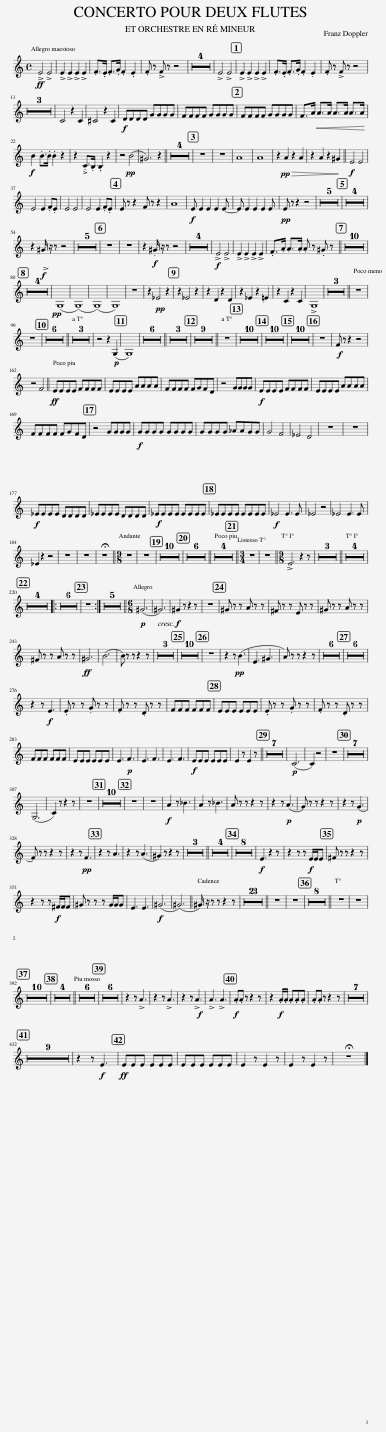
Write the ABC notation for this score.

X:1
L:1/8
M:4/4
I:linebreak $
K:none
V:1 treble transpose=-7
V:1
[K:C]!ff! !>!E4 !>!E4 | !>!E2 !>!E2 !>!E2 !>!E2 | .F>.E .F>.G .F2 .E2 | .F z !>!F z z4 | z8 | %5
 z8 | z8 | z8 | !>!E4 !>!E4 | !>!E2 !>!E2 !>!E2 !>!E2 | %10
 .F>.E .F>.G .F2 .E2 | .F z !>!F z z4 |$ z8 | z8 | z8 | %15
 C4 z2 C2 | ^C4 z2 C2 |!f! DDDD GGGG | FFFF GGGG | FFFF GGGG | %20
 F>A!<(! A>A A>A A>A!<)! |$!f! B2 .B>.B .B2 z2 | z2 .C>.B, .B,2 z2 | z4!pp! (B4 | ^G6) z2 || %25
 z8 | z8 | z8 | z8 | z8 | %30
 z8 | A8 | A8 | z2!pp!!>(! A2 z2 A2!>)! | z2 A2 z2 ^G2 || %35
!f! E4 E4 |$ E4 E2 .F.E | E4 E4 | E4 E2 .F.E | E z z2 F z z2 | %40
 A8 |!f! E E2 E2 E2 E- | E E2 E2 E2 E |!pp! E z z2 z4 | z8 | %45
 z8 | z8 | z8 | z8 | z8 | %50
 z8 | z8 | z8 |$ z2!f! !>!^G/ z/ z z4 | z8 | %55
 z8 | z8 | z8 | z8 | z8 | %60
 z8 | z2!f! .^G/ z/ z z4 | z8 | z8 | z8 | %65
 z8 |!f! !>!E4 !>!E4 | !>!E2 !>!E2 !>!E2 !>!E2 | .F>.A .A>.A .A z .^G z || z8 | %70
 z8 | z8 | z8 | z8 | z8 | %75
 z8 | z8 | z8 | z8 |$ z8 | %80
 z8 | z8 | z8 |!pp! (G,8 | (G,8) | %85
 (G,8) | G,8) | z8 | z2!pp! _E4 z2 | z2 _E4 z2 | %90
 z2 D2 z2 D2 | z2 _E2 z2 =E2 | z2 C2 z2 C2 | !>!G,8 | z8 | %95
 z8 | z8 || z8 |$ z8 | z8 | %100
 z8 | z8 | z8 | z8 | z8 || %105
 z8 | z8 | z8 | z4 z2!p! (G,2 | G,8) | %110
 z8 | z8 | z8 | z8 | z8 | %115
 z8 || z8 | z8 | z8 | z8 | %120
 z8 | z8 | z8 | z8 | z8 | %125
 z8 | z8 | z8 || z8 | z8 | %130
 z8 | z8 | z8 | z8 | z8 | %135
 z8 | z8 | z8 | z8 | z8 | %140
 z8 | z8 | z8 | z8 | z8 | %145
 z8 | z8 | z8 | z8 | z8 | %150
 z8 | z8 | z8 | z8 | z8 | %155
 z8 | z8 | z8 | z8 | z8 | %160
!f! F z z2 z4 |$ z4 F4 ||!ff! EEEE FFFF | EEEE AAAA | FFFF FGFD | %165
 z4 GGGG |!f! EEEE FFFF | EEEE AAAA |$ FFFF FGFD | z4 GGGG | %170
!f! GGGG GGGG | GGGG _AAGG | G4 F4 | _E4 D4 | z8 | %175
 z8 |$!f! _EEEE DDDD | _EEEE DDDD |!f! _EEEE EEEE | _EEEE EEEE | %180
!f! _E4 E3 E | _E4 z4 | _E4 E3 E |$ _E2 z2 z4 | z8 | %185
 z8 | !fermata!z8 ||[M:9/8] z9 | z9 | z9 | %190
 z9 | z9 | z9 | z9 | z9 | %195
 z9 | z9 | z9 | z9 | z9 | %200
 z9 | z9 | z9 | z9 | z9 || %205
 z9 | z9 | z9 | z9 ||[M:3/4] z6 | %210
 z6 ||[M:9/8] !>!E6 z2 z | z9 | z9 | z9 || %215
 z9 | z9 | z9 | z9 |$ z9 | %220
 z9 | z9 | z9 |: z9 | z9 | %225
 z9 | z9 | z9 | z9 | z9 :| %230
 z9 | z9 | z9 | z9 | z9 || %235
[M:6/8]!p! (^G6 | ^G6) |!f! ^G2 z z2 z | z6 | ^G z z A z z | %240
 ^F z z E z z | ^G z z A z z |$ ^F z z A z z |!ff! ^G6 | (B6 | %245
 B) z z z2 z | z6 | z6 | z6 | z6 | %250
 z6 | z6 | z6 | z6 | z6 | %255
 z6 | z6 | z6 | z6 | z6 | %260
 z2 z!pp! (B3 | E3 ^G3 | A) z z z2 z | z6 | z6 | %265
 z6 | z6 | z6 | z6 | z6 | %270
 z6 | z6 | z6 | z6 | z6 |$ %275
 z2 z!f! E3 | .E z z .G z z | .F z z .D z z | FFF FFF | EEE EEE | %280
 .E z z .G z z | .F z z .D z z |$ FFF FFF | EEE EEE | E3!p! F3 | %285
 E3 F3 | E3 F3 |!f! EEE EEE | E2 z E2 z || z6 | %290
 z6 | z6 | z6 | z6 | z6 | %295
 z6 |!p! (C6 | C2) z4 | z6 | z6 | %300
 z6 | z6 | z6 | z6 | z6 | %305
 z6 |$ (G,6 | C2) z z2 z | z6 | z6 | %310
 z6 | z6 | z6 | z6 | z6 | %315
 z6 | z6 | z6 | z6 | z6 | %320
 z6 |!f! A2 z _B3 | A2 z _B3 | A z z z2 z | z2 z!p! (A3 | %325
 G) z z z2 z | z2 z!p! (G3 |$ F) z z z2 z | z2 z!pp! F3 | z2 z A3 | %330
 z2 z (A3 | ^G2) z z2 z | z6 | z6 | z6 || %335
 z6 | z6 | z6 | z6 | z6 | %340
 z6 | z6 | z6 | z6 | z6 | %345
 z6 | z6 |!f! E3 z2 z | z2 z z!f! E/E/E | ^F z z z2 z |$ %350
 z2 z z!f! ^F/F/F | ^G z z z G/G/G | E3 E3 |!f! (^G6 | (^G6) || %355
 ^G/) z/ z z z2 z | z6 | z6 | z6 | z6 | %360
 z6 | z6 | z6 | z6 | z6 | %365
 z6 | z6 | z6 | z6 | z6 | %370
 z6 | z6 | z6 | z6 | z6 | %375
 z6 | z6 | z6 | z6 || z6 | %380
 z6 | z6 | z6 | z6 | z6 | %385
 z6 | z6 | z6 | z6 || z6 | %390
 z6 |$ z6 | z6 | z6 | z6 | %395
 z6 | z6 | z6 | z6 | z6 | %400
 z6 | z6 | z6 | z6 | z6 || %405
 z6 | z6 | z6 | z6 | z6 | %410
 z6 | z6 | z6 | z6 | z6 | %415
 z6 | z6 | z2 z !>!A3 | z2 z !>!A3 | z2 z!f! !>!A3 | %420
 !>!A3 !>!A3 |!f! .A.A z z2 z | z2!f! .A/.A/ .A.A.A | .A.A z z2 z | z6 | %425
 z6 | z6 | z6 | z6 | z6 | %430
 z6 |$ z6 | z6 | z6 | z6 | %435
 z6 | z6 | z6 | z6 | z6 | %440
 z2 z!f! E3 |!ff! EEE EEE | EEE EEE | E2 z E2 z | E2 z E2 z | %445
 !fermata!z6 |] %446
